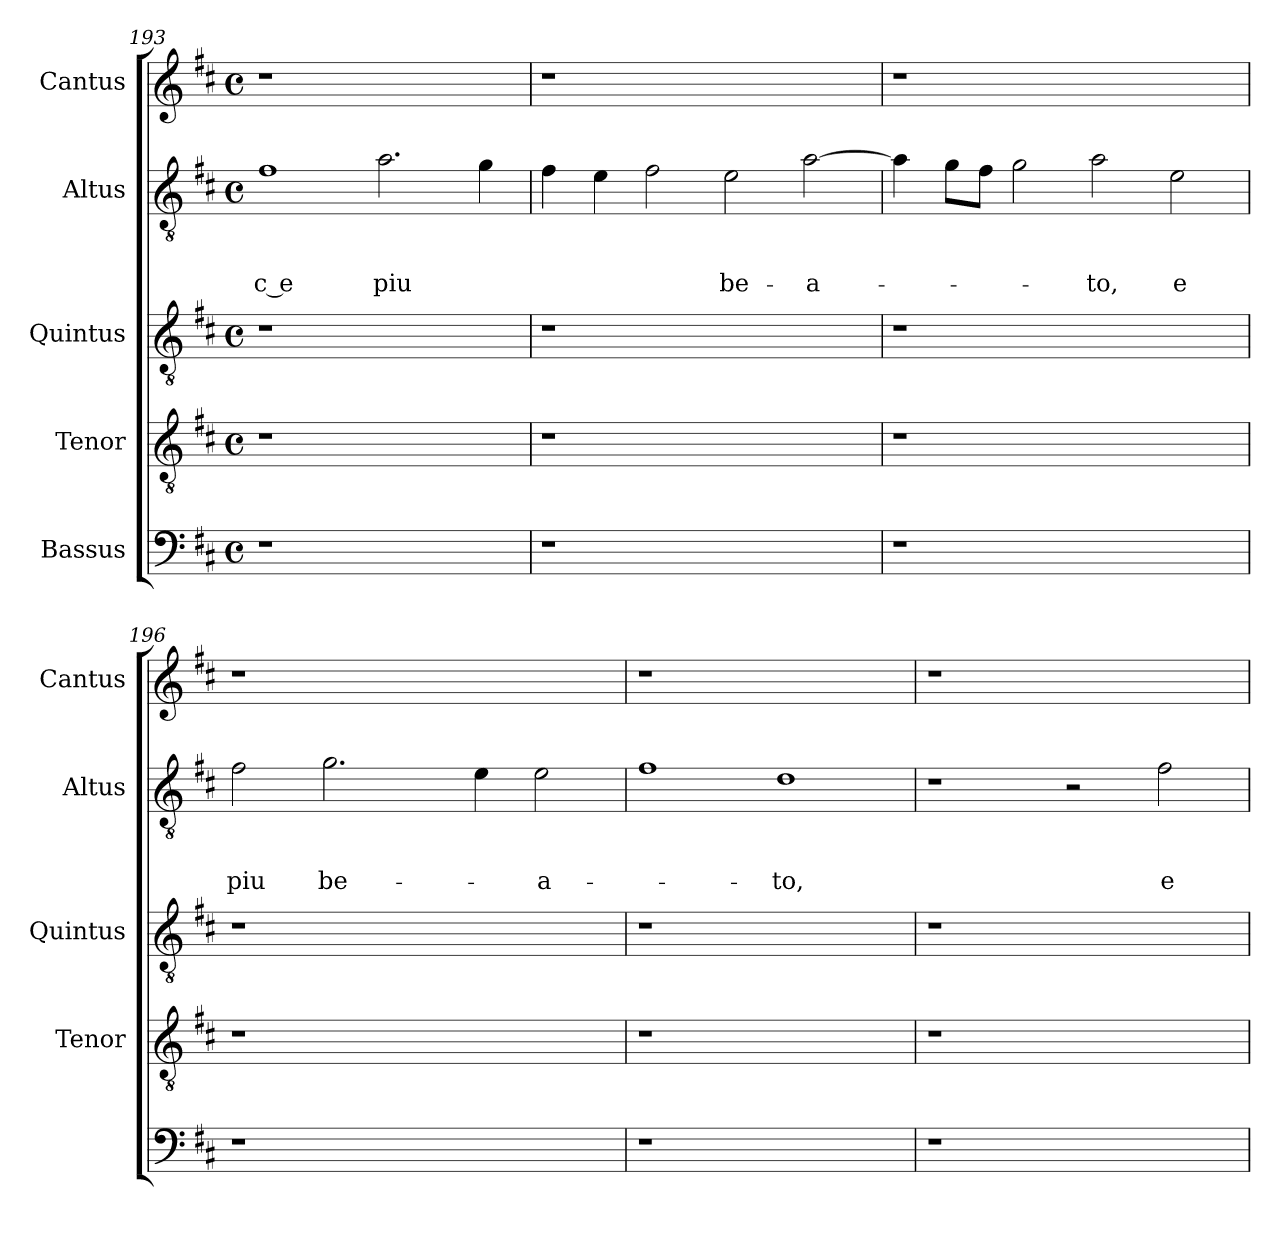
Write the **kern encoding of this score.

**kern	**kern	**kern	**kern	**text	**text	**text	**kern
*part5	*part4	*part3	*part2	*part2	*part2	*part2	*part1
*staff5	*staff4	*staff3	*staff2	*staff2	*staff2	*staff2	*staff1
*I"Bassus	*I"Tenor	*I"Quintus	*I"Altus	*	*	*	*I"Cantus
*	*I'Tenor	*I'Quintus	*I'Altus	*	*	*	*I'Cantus
*clefF4	*clefGv2	*clefGv2	*clefGv2	*	*	*	*clefG2
*k[f#c#]	*k[f#c#]	*k[f#c#]	*k[f#c#]	*	*	*	*k[f#c#]
*D:	*D:	*D:	*D:	*	*	*	*D:
*M4/4	*M4/4	*M4/4	*M4/4	*	*	*	*M4/4
*met(c)	*met(c)	*met(c)	*met(c)	*	*	*	*met(c)
=193	=193	=193	=193	=193	=193	=193	=193
!	!	!	!	!	!	!LO:LY:b:rj	!
1r	1r	1r	1f#	.	.	-c e	1r
!	!	!	!	!	!	!LO:LY:b	!
1ryy	1ryy	1ryy	2.a\	.	.	piu	1ryy
.	.	.	4g\	.	.	.	.
=194	=194	=194	=194	=194	=194	=194	=194
1r	1r	1r	4f#\	.	.	.	1r
.	.	.	4e\	.	.	.	.
.	.	.	2f#\	.	.	.	.
!	!	!	!	!	!	!LO:LY:b	!
1ryy	1ryy	1ryy	2e\	.	.	be-	1ryy
!	!	!	!	!	!	!LO:LY:b	!
.	.	.	[>2a\	.	.	-a-	.
=195	=195	=195	=195	=195	=195	=195	=195
1r	1r	1r	4a\]	.	.	.	1r
.	.	.	8g\L	.	.	.	.
.	.	.	8f#\J	.	.	.	.
.	.	.	2g\	.	.	.	.
!	!	!	!	!	!	!LO:LY:b	!
1ryy	1ryy	1ryy	2a\	.	.	-to,	1ryy
!	!	!	!	!	!	!LO:LY:b	!
.	.	.	2e\	.	.	e	.
!!LO:LB:g=z
=196	=196	=196	=196	=196	=196	=196	=196
!	!	!	!	!	!	!LO:LY:b	!
1r	1r	1r	2f#\	.	.	piu	1r
!	!	!	!	!	!	!LO:LY:b	!
.	.	.	2.g\	.	.	be-	.
1ryy	1ryy	1ryy	.	.	.	.	1ryy
.	.	.	4e\	.	.	.	.
!	!	!	!	!	!	!LO:LY:b	!
.	.	.	2e\	.	.	-a-	.
=197	=197	=197	=197	=197	=197	=197	=197
1r	1r	1r	1f#	.	.	.	1r
!	!	!	!	!	!	!LO:LY:b	!
1ryy	1ryy	1ryy	1d	.	.	-to,	1ryy
=198	=198	=198	=198	=198	=198	=198	=198
1r	1r	1r	1r	.	.	.	1r
1ryy	1ryy	1ryy	2r	.	.	.	1ryy
!	!	!	!	!	!	!LO:LY:b	!
.	.	.	2f#\	.	.	e	.
=	=	=	=	=	=	=	=
*-	*-	*-	*-	*-	*-	*-	*-
